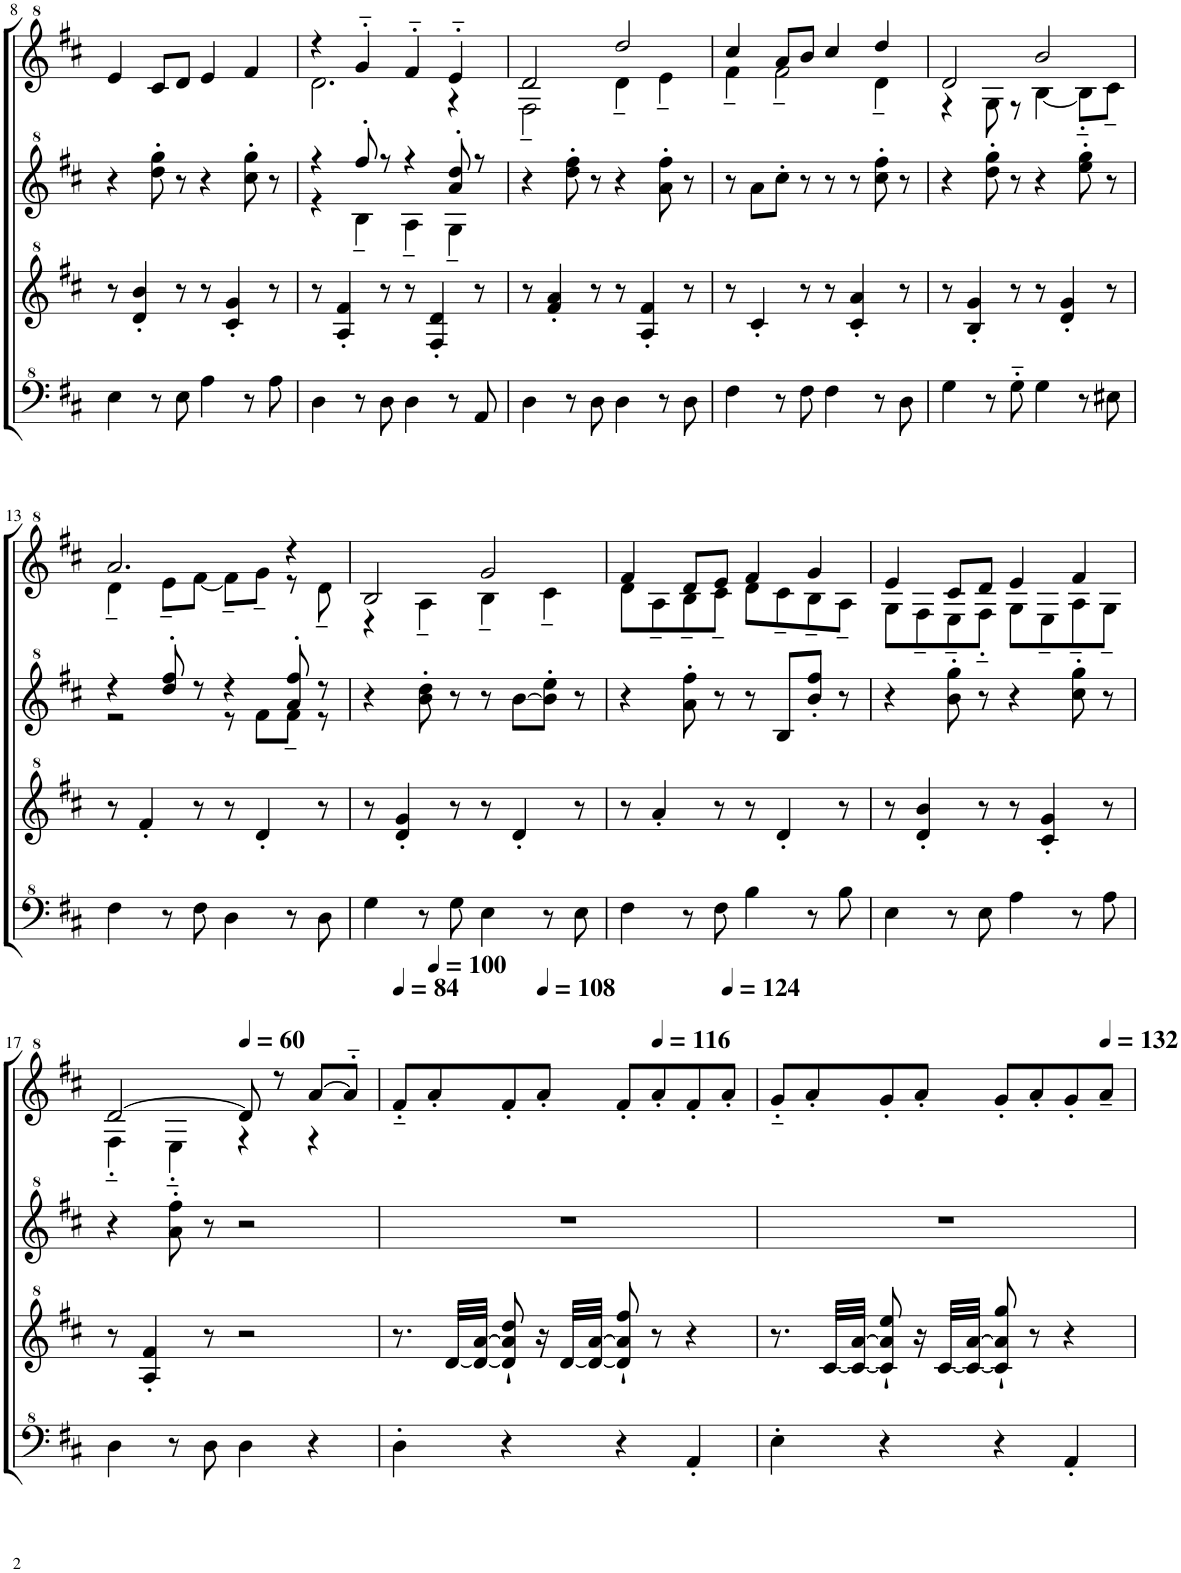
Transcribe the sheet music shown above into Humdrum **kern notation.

**kern	**kern	**kern	**kern
*part1	*part1	*part1	*part1
*staff4	*staff3	*staff2	*staff1
*I"Model III	*	*	*
!!LO:PB:g=z
*clefF^4	*clefG^2	*clefG^2	*clefG^2
*k[f#c#]	*k[f#c#]	*k[f#c#]	*k[f#c#]
*M4/4	*M4/4	*M4/4	*M4/4
=8	=8	=8	=8
4e\	8r	4r	4ee/
.	4dd/' 4bb/'	.	.
8r	.	8ddd\' 8ggg\'	8cc#/L
8e\	8r	8r	8dd/J
4a\	8r	4r	4ee/
.	4cc#/' 4gg/'	.	.
8r	.	8ccc#\' 8ggg\'	4ff#/
8a\	8r	8r	.
=9	=9	=9	=9
*	*	*^	*^
4d\	8r	4r	4r	4r	2.dd\
.	4a/' 4ff#/'	.	.	.	.
8r	.	8fff#'/	4b~\	4gg'~/	.
8d\	8r	8r	.	.	.
4d\	8r	4r	4a~\	4ff#'~/	.
.	4f#/' 4dd/'	.	.	.	.
8r	.	8aa/' 8ddd/'	4g~\	4ee'~/	4r
8A/	8r	8r	.	.	.
*	*	*v	*v	*	*
=10	=10	=10	=10	=10
4d\	8r	4r	2dd/	2f#~\
.	4ff#/' 4aa/'	.	.	.
8r	.	8ddd\' 8fff#\'	.	.
8d\	8r	8r	.	.
4d\	8r	4r	2ddd/	4dd~\
.	4a/' 4ff#/'	.	.	.
8r	.	8aa\' 8fff#\'	.	4ee~\
8d\	8r	8r	.	.
=11	=11	=11	=11	=11
4f#\	8r	8r	4ccc#/	4ff#~\
.	4cc#'/	8aa\L	.	.
8r	.	8ccc#'\J	8aa/L	2ff#~\
8f#\	8r	8r	8bb/J	.
4f#\	8r	8r	4ccc#/	.
.	4cc#/' 4aa/'	8r	.	.
8r	.	8ccc#\' 8fff#\'	4ddd/	4dd~\
8d\	8r	8r	.	.
=12	=12	=12	=12	=12
4g\	8r	4r	2dd/	4r
.	4b/' 4gg/'	.	.	.
8r	.	8ddd\' 8ggg\'	.	8g\
8g'~\	8r	8r	.	8r
4g\	8r	4r	2bb/	[4b\
.	4dd/' 4gg/'	.	.	.
8r	.	8eee\' 8ggg\'	.	8b'~\L]
8e#X\	8r	8r	.	8cc#~\J
!!LO:LB:g=z	!!
=13	=13	=13	=13	=13
*	*	*^	*	*
4f#\	8r	4r	2r	2.aa/	4dd~\
.	4ff#'/	.	.	.	.
8r	.	8ddd/' 8fff#/'	.	.	8ee~\L
8f#\	8r	8r	.	.	[8ff#\J
4d\	8r	4r	8r	.	8ff#~\L]
.	4dd'/	.	8ff#\L	.	8gg~\J
8r	.	8aa/' 8fff#/'	8ff#~\J	4r	8r
8d\	8r	8r	8r	.	8dd~\
*	*	*v	*v	*	*
=14	=14	=14	=14	=14
4g\	8r	4r	2b/	4r
.	4dd/' 4gg/'	.	.	.
8r	.	8bb\' 8ddd\'	.	4a~\
8g\	8r	8r	.	.
4e\	8r	8r	2gg/	4b~\
.	4dd'/	[8bb\L	.	.
8r	.	8bb\]' 8eee\'J	.	4cc#~\
8e\	8r	8r	.	.
=15	=15	=15	=15	=15
4f#\	8r	4r	4ff#/	8dd\L
.	4aa'/	.	.	8a~\
8r	.	8aa\' 8fff#\'	8dd/L	8b~\
8f#\	8r	8r	8ee/J	8cc#~\J
4b\	8r	8r	4ff#/	8dd\L
.	4dd'/	8b/L	.	8cc#~\
8r	.	8bb/' 8fff#/'J	4gg/	8b~\
8b\	8r	8r	.	8a~\J
=16	=16	=16	=16	=16
4e\	8r	4r	4ee/	8g\L
.	4dd/' 4bb/'	.	.	8f#~\
8r	.	8bb\' 8ggg\'	8cc#/L	8e~\
8e\	8r	8r	8dd/J	8f#'~\J
4a\	8r	4r	4ee/	8g\L
.	4cc#/' 4gg/'	.	.	8e~\
8r	.	8ccc#\' 8ggg\'	4ff#/	8a~\
8a\	8r	8r	.	8g~\J
!!LO:LB:g=z	!!
=17	=17	=17	=17	=17
4d\	8r	4r	[2dd/	4f#'~\
.	4a/' 4ff#/'	.	.	.
8r	.	8aa\' 8fff#\'	.	4e'~\
8d\	8r	8r	.	.
*	*	*	*MM60	*
4d\	2r	2r	8dd/]	4r
.	.	.	8r	.
4r	.	.	[8aa/L	4r
.	.	.	8aa'~/J]	.
*	*	*	*v	*v
=18	=18	=18	=18
*	*	*	*MM84
4d'\	8.r	1r	8ff#'~/L
*	*	*	*MM100
.	.	.	8aa'/
.	[32dd/LLL	.	.
.	32dd/_ [32aa/JJJ	.	.
4r	8dd/]` 8aa/]` 8ddd/`	.	8ff#'/
*	*	*	*MM108
.	16r	.	8aa'/J
.	[32dd/LLL	.	.
.	32dd/_ [32aa/JJJ	.	.
4r	8dd/]` 8aa/]` 8fff#/`	.	8ff#'/L
*	*	*	*MM116
.	8r	.	8aa'/
4A'/	4r	.	8ff#'/
*	*	*	*MM124
.	.	.	8aa'/J
=19	=19	=19	=19
4e'\	8.r	1r	8gg'~/L
.	.	.	8aa'/
.	[32cc#/LLL	.	.
.	32cc#/_ [32aa/JJJ	.	.
4r	8cc#/]` 8aa/]` 8eee/`	.	8gg'/
.	16r	.	8aa'/J
.	[32cc#/LLL	.	.
.	32cc#/_ [32aa/JJJ	.	.
4r	8cc#/]` 8aa/]` 8ggg/`	.	8gg'/L
.	8r	.	8aa'/
4A'/	4r	.	8gg'/
*	*	*	*MM132
.	.	.	8aa~/J
=	=	=	=
*-	*-	*-	*-
